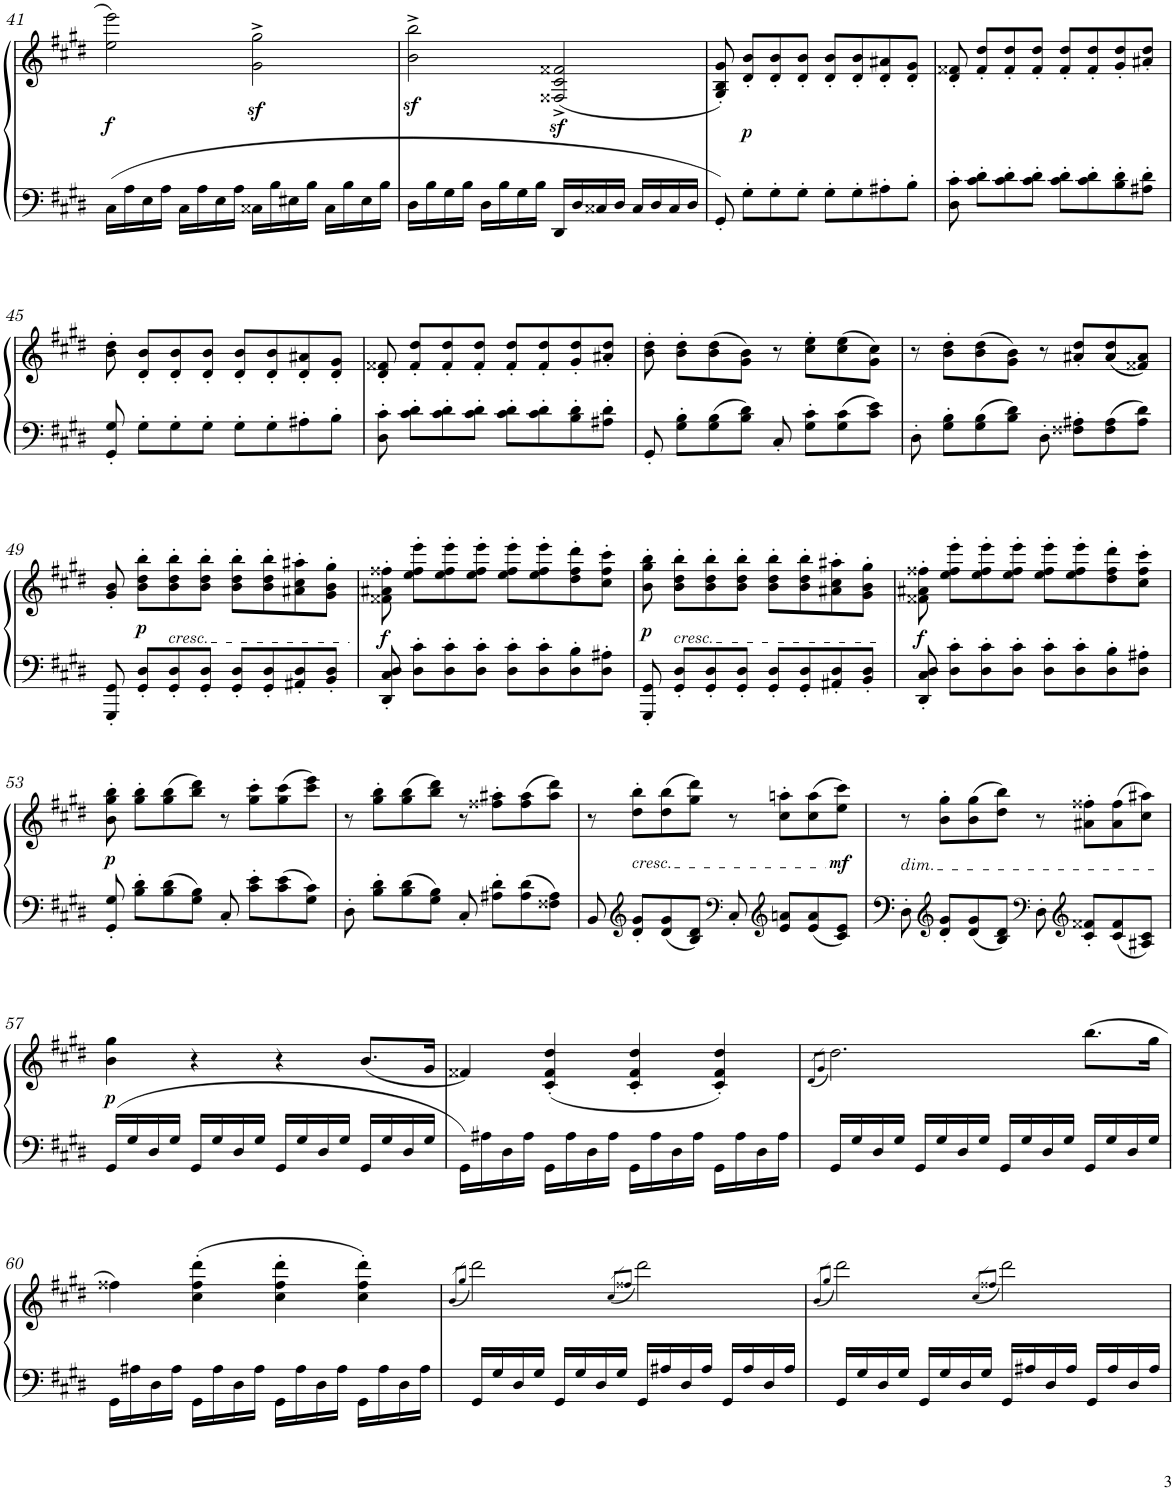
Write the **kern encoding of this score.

**kern	**kern	**dynam
*part1	*part1	*part1
*staff2	*staff1	*staff1/2
*I"Piano	*	*
*I'Pno.	*	*
!!LO:PB:g=z
*clefF4	*clefG2	*
*k[f#c#g#d#]	*k[f#c#g#d#]	*
*M4/4	*M4/4	*
*met(c)	*met(c)	*
=41	=41	=41
!	!	!LO:DY:b
16C#\LL	2ee\ 2eee\	f
16A\	.	.
16E\	.	.
16A\JJ	.	.
16C#\LL	.	.
16A\	.	.
16E\	.	.
16A\JJ	.	.
16C##X\LL	2g#\z<^ 2gg#\z<^	.
16B\	.	.
16E#X\	.	.
16B\JJ	.	.
16C##\LL	.	.
16B\	.	.
16E#\	.	.
16B\JJ	.	.
=42	=42	=42
16D#\LL	2b\z<^ 2bb\z<^	.
16B\	.	.
16G#\	.	.
16B\JJ	.	.
16D#\LL	.	.
16B\	.	.
16G#\	.	.
16B\JJ	.	.
16DD#/LL	(2F##X/z<^ 2c#/z<^ 2f##X/z<^	.
16D#/	.	.
16C##X/	.	.
16D#/JJ	.	.
16C##/LL	.	.
16D#/	.	.
16C##/	.	.
16D#/JJ	.	.
=43	=43	=43
8GG#'/	8G#/' 8B/' 8g#/')	.
!	!	!LO:DY:b
8G#'\L	8d#/' 8b/'L	p
8G#'\	8d#/' 8b/'	.
8G#'\J	8d#/' 8b/'J	.
8G#'\L	8d#/' 8b/'L	.
8G#'\	8d#/' 8b/'	.
8A#X'\	8d#/' 8a#X/'	.
8B'\J	8d#/' 8g#/'J	.
=44	=44	=44
8D#\' 8c#\'	8d#/' 8f##X/'	.
8c#\' 8d#\'L	8f##/' 8dd#/'L	.
8c#\' 8d#\'	8f##/' 8dd#/'	.
8c#\' 8d#\'J	8f##/' 8dd#/'J	.
8c#\' 8d#\'L	8f##/' 8dd#/'L	.
8c#\' 8d#\'	8f##/' 8dd#/'	.
8B\' 8d#\'	8g#/' 8dd#/'	.
8A#X\' 8d#\'J	8a#X/' 8dd#/'J	.
!!LO:LB:g=z
=45	=45	=45
8GG#/' 8G#/'	8b\' 8dd#\'	.
8G#'\L	8d#/' 8b/'L	.
8G#'\	8d#/' 8b/'	.
8G#'\J	8d#/' 8b/'J	.
8G#'\L	8d#/' 8b/'L	.
8G#'\	8d#/' 8b/'	.
8A#X'\	8d#/' 8a#X/'	.
8B'\J	8d#/' 8g#/'J	.
=46	=46	=46
8D#\' 8c#\'	8d#/' 8f##X/'	.
8c#\' 8d#\'L	8f##/' 8dd#/'L	.
8c#\' 8d#\'	8f##/' 8dd#/'	.
8c#\' 8d#\'J	8f##/' 8dd#/'J	.
8c#\' 8d#\'L	8f##/' 8dd#/'L	.
8c#\' 8d#\'	8f##/' 8dd#/'	.
8B\' 8d#\'	8g#/' 8dd#/'	.
8A#X\' 8d#\'J	8a#X/' 8dd#/'J	.
=47	=47	=47
8GG#'/	8b\' 8dd#\'	.
8G#\' 8B\'L	8b\' 8dd#\'L	.
8G#\ 8B\	(8b\ 8dd#\	.
8B\ 8d#\J	8g#\ 8b\J)	.
8C#'/	8r	.
8G#\' 8c#\'L	8cc#\' 8ee\'L	.
8G#\ 8c#\	(8cc#\ 8ee\	.
8c#\ 8e\J	8g#\ 8cc#\J)	.
=48	=48	=48
8D#'\	8r	.
8G#\' 8B\'L	8b\' 8dd#\'L	.
8G#\ 8B\	(8b\ 8dd#\	.
8B\ 8d#\J	8g#\ 8b\J)	.
8D#'\	8r	.
8F##X\' 8A#X\'L	8a#X/' 8dd#/'L	.
8F##\ 8A#\	(8a#/ 8dd#/	.
8A#\ 8d#\J	8f##X/ 8a#/J)	.
!!LO:LB:g=z
=49	=49	=49
8GGG#/' 8GG#/'	8g#/' 8b/'	.
!	!	!LO:DY:b
8GG#/' 8D#/'L	8b\' 8dd#\' 8bb\'L	p
!	!LO:TX:b:i:t=cresc.	!
8GG#/' 8D#/'	8b\' 8dd#\' 8bb\'	.
8GG#/' 8D#/'J	8b\' 8dd#\' 8bb\'J	.
8GG#/' 8D#/'L	8b\' 8dd#\' 8bb\'L	.
8GG#/' 8D#/'	8b\' 8dd#\' 8bb\'	.
8AA#X/' 8D#/'	8a#X\' 8cc#\' 8aa#X\'	.
8BB/' 8D#/'J	8g#\' 8b\' 8gg#\'J	.
=50	=50	=50
!	!	!LO:DY:b
8DD#/' 8C#/' 8D#/'	8f##X\' 8a#X\' 8ff##X\'	f
8D#\' 8c#\'L	8ee\' 8ff##\' 8eee\'L	.
8D#\' 8c#\'	8ee\' 8ff##\' 8eee\'	.
8D#\' 8c#\'J	8ee\' 8ff##\' 8eee\'J	.
8D#\' 8c#\'L	8ee\' 8ff##\' 8eee\'L	.
8D#\' 8c#\'	8ee\' 8ff##\' 8eee\'	.
8D#\' 8B\'	8dd#\' 8ff##\' 8ddd#\'	.
8D#\' 8A#X\'J	8cc#\' 8ff##\' 8ccc#\'J	.
=51	=51	=51
!	!	!LO:DY:b
8GGG#/' 8GG#/'	8b\' 8gg#\' 8bb\'	p
!	!LO:TX:b:i:t=cresc.	!
8GG#/' 8D#/'L	8b\' 8dd#\' 8bb\'L	.
8GG#/' 8D#/'	8b\' 8dd#\' 8bb\'	.
8GG#/' 8D#/'J	8b\' 8dd#\' 8bb\'J	.
8GG#/' 8D#/'L	8b\' 8dd#\' 8bb\'L	.
8GG#/' 8D#/'	8b\' 8dd#\' 8bb\'	.
8AA#X/' 8D#/'	8a#X\' 8cc#\' 8aa#X\'	.
8BB/' 8D#/'J	8g#\' 8b\' 8gg#\'J	.
=52	=52	=52
!	!	!LO:DY:b
8DD#/' 8C#/' 8D#/'	8f##X\' 8a#X\' 8ff##X\'	f
8D#\' 8c#\'L	8ee\' 8ff##\' 8eee\'L	.
8D#\' 8c#\'	8ee\' 8ff##\' 8eee\'	.
8D#\' 8c#\'J	8ee\' 8ff##\' 8eee\'J	.
8D#\' 8c#\'L	8ee\' 8ff##\' 8eee\'L	.
8D#\' 8c#\'	8ee\' 8ff##\' 8eee\'	.
8D#\' 8B\'	8dd#\' 8ff##\' 8ddd#\'	.
8D#\' 8A#X\'J	8cc#\' 8ff##\' 8ccc#\'J	.
!!LO:LB:g=z
=53	=53	=53
!	!	!LO:DY:b
8GG#/' 8G#/'	8b\' 8gg#\' 8bb\'	p
8B\' 8d#\'L	8gg#\' 8bb\'L	.
8B\ 8d#\	(8gg#\ 8bb\	.
8G#\ 8B\J	8bb\ 8ddd#\J)	.
8C#'/	8r	.
8c#\' 8e\'L	8gg#\' 8ccc#\'L	.
8c#\ 8e\	(8gg#\ 8ccc#\	.
8G#\ 8c#\J	8ccc#\ 8eee\J)	.
=54	=54	=54
8D#'\	8r	.
8B\' 8d#\'L	8gg#\' 8bb\'L	.
8B\ 8d#\	(8gg#\ 8bb\	.
8G#\ 8B\J	8bb\ 8ddd#\J)	.
8C#'/	8r	.
8A#X\' 8d#\'L	8ff##X\' 8aa#X\'L	.
8A#\ 8d#\	(8ff##\ 8aa#\	.
8F##X\ 8A#\J	8aa#\ 8ddd#\J)	.
=55	=55	=55
8BB/	8r	.
*clefG2	*	*
!	!LO:TX:b:i:t=cresc.	!
8d#/' 8g#/'L	8dd#\' 8bb\'L	.
8d#/ 8g#/	(8dd#\ 8bb\	.
8B/ 8d#/J	8gg#\ 8ddd#\J)	.
*clefF4	*	*
8C#'/	8r	.
*clefG2	*	*
8e/ 8an/L	8cc#\' 8aan\'L	.
8e/ 8a/	(8cc#\ 8aa\	.
!	!	!LO:DY:b
8c#/ 8e/J	8ee\ 8ccc#\J)	mf
=56	=56	=56
!	!LO:TX:b:i:t=dim.	!
8D#'\	8r	.
*clefG2	*	*
8d#/' 8g#/'L	8b\' 8gg#\'L	.
8d#/ 8g#/	(8b\ 8gg#\	.
8B/ 8d#/J	8dd#\ 8bb\J)	.
*clefF4	*	*
8D#'\	8r	.
*clefG2	*	*
8c#/' 8f##X/'L	8a#X\' 8ff##X\'L	.
8c#/ 8f##/	(8a#\ 8ff##\	.
8A#X/ 8c#/J	8cc#\ 8aa#X\J)	.
!!LO:LB:g=z
=57	=57	=57
!	!	!LO:DY:b
16GG#/LL	4b\ 4gg#\	p
16G#/	.	.
16D#/	.	.
16G#/JJ	.	.
16GG#/LL	4r	.
16G#/	.	.
16D#/	.	.
16G#/JJ	.	.
16GG#/LL	4r	.
16G#/	.	.
16D#/	.	.
16G#/JJ	.	.
16GG#/LL	(8.b/L	.
16G#/	.	.
16D#/	.	.
16G#/JJ	16g#/Jk	.
=58	=58	=58
16GG#\LL	4f##X/)	.
16A#X\	.	.
16D#\	.	.
16A#\JJ	.	.
16GG#\LL	(4c#/' 4f##/' 4dd#/'	.
16A#\	.	.
16D#\	.	.
16A#\JJ	.	.
16GG#\LL	4c#/' 4f##/' 4dd#/'	.
16A#\	.	.
16D#\	.	.
16A#\JJ	.	.
16GG#\LL	4c#/' 4f##/' 4dd#/')	.
16A#\	.	.
16D#\	.	.
16A#\JJ	.	.
=59	=59	=59
.	(8qd#/L	.
.	8qg#/J	.
16GG#/LL	2.dd#\)	.
16G#/	.	.
16D#/	.	.
16G#/JJ	.	.
16GG#/LL	.	.
16G#/	.	.
16D#/	.	.
16G#/JJ	.	.
16GG#/LL	.	.
16G#/	.	.
16D#/	.	.
16G#/JJ	.	.
16GG#/LL	(8.bb\L	.
16G#/	.	.
16D#/	.	.
16G#/JJ	16gg#\Jk	.
!!LO:LB:g=z
=60	=60	=60
16GG#\LL	4ff##X\)	.
16A#X\	.	.
16D#\	.	.
16A#\JJ	.	.
16GG#\LL	(4cc#\' 4ff##\' 4ddd#\'	.
16A#\	.	.
16D#\	.	.
16A#\JJ	.	.
16GG#\LL	4cc#\' 4ff##\' 4ddd#\'	.
16A#\	.	.
16D#\	.	.
16A#\JJ	.	.
16GG#\LL	4cc#\' 4ff##\' 4ddd#\')	.
16A#\	.	.
16D#\	.	.
16A#\JJ	.	.
=61	=61	=61
.	(8qb/L	.
.	8qgg#/J	.
16GG#/LL	2ddd#\)	.
16G#/	.	.
16D#/	.	.
16G#/JJ	.	.
16GG#/LL	.	.
16G#/	.	.
16D#/	.	.
16G#/JJ	.	.
.	(8qcc#/L	.
.	8qff##X/J	.
16GG#/LL	2ddd#\)	.
16A#X/	.	.
16D#/	.	.
16A#/JJ	.	.
16GG#/LL	.	.
16A#/	.	.
16D#/	.	.
16A#/JJ	.	.
=62	=62	=62
.	(8qb/L	.
.	8qgg#/J	.
16GG#/LL	2ddd#\)	.
16G#/	.	.
16D#/	.	.
16G#/JJ	.	.
16GG#/LL	.	.
16G#/	.	.
16D#/	.	.
16G#/JJ	.	.
.	(8qcc#/L	.
.	8qff##X/J	.
16GG#/LL	2ddd#\)	.
16A#X/	.	.
16D#/	.	.
16A#/JJ	.	.
16GG#/LL	.	.
16A#/	.	.
16D#/	.	.
16A#/JJ	.	.
=	=	=
*-	*-	*-
